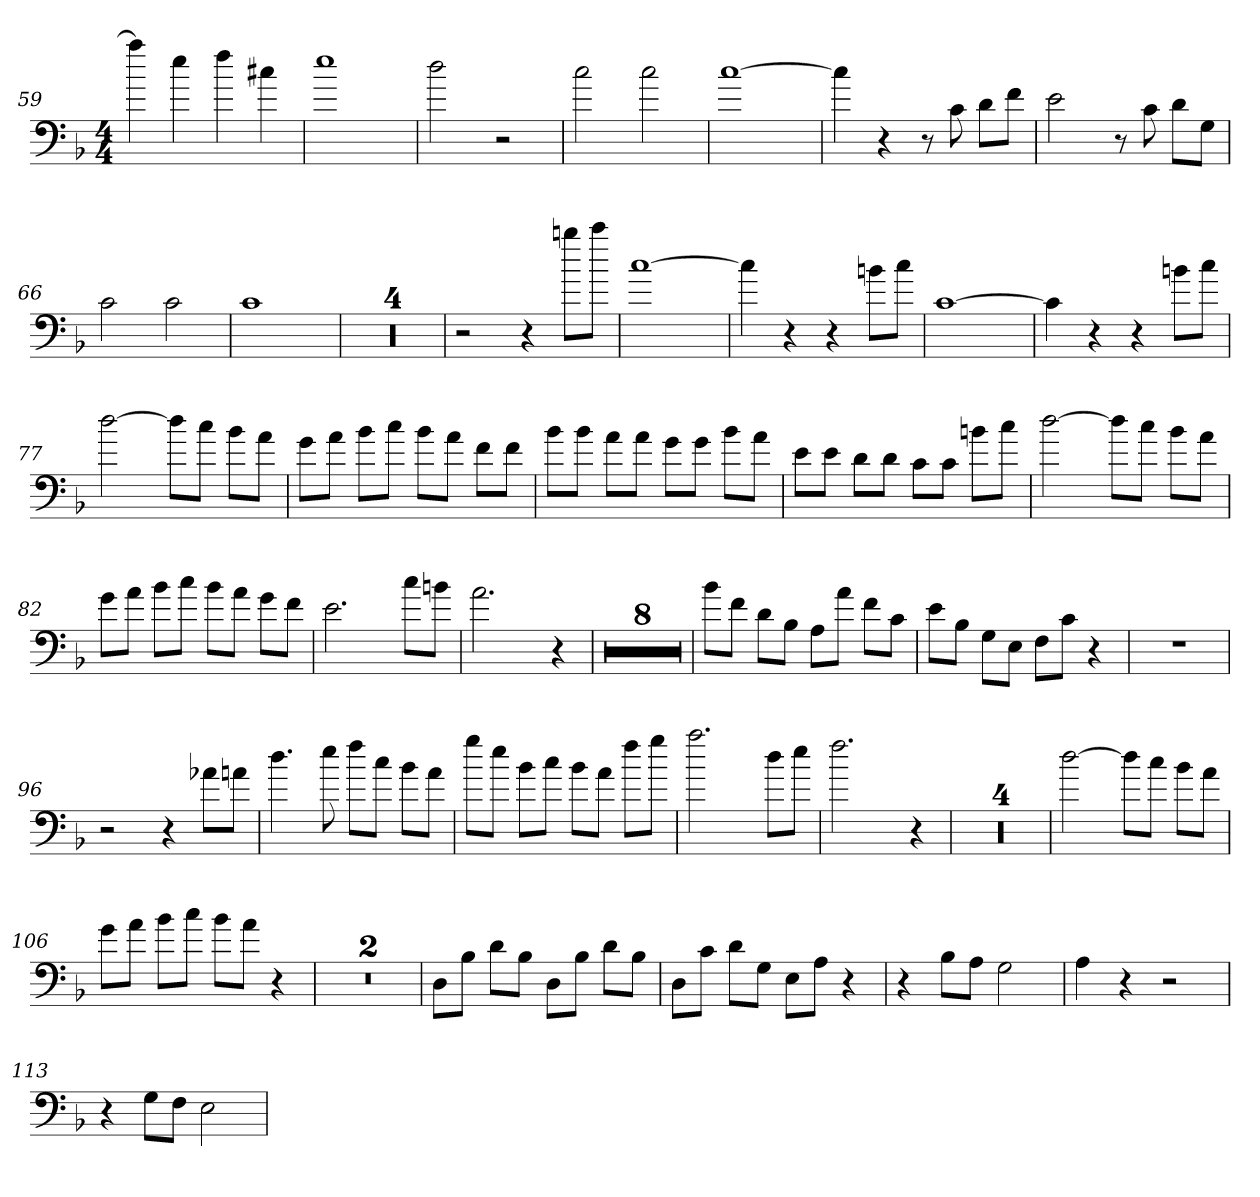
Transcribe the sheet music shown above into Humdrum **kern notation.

**kern
*part1
*staff1
*clefF4
*k[b-]
*F:
*M4/4
=59
4aa]
4ee
4ff
4cc#X
=60
1ee
=61
2dd
2r
=62
2cc
2cc
=63
[1cc
=64
4cc]
4r
8r
8c
8d\L
8f\J
=65
2e
8r
8c
8d\L
8G\J
=66
2c
2c
=67
1c
=68
1r
=69
1r
=70
1r
=71
1r
=72
2r
4r
8bbn\L
8ccc\J
=73
[1cc
=74
4cc]
4r
4r
8bn\L
8cc\J
=75
[1c
=76
4c]
4r
4r
8bn\L
8cc\J
=77
[2dd
8dd\L]
8cc\J
8b-\L
8a\J
=78
8g\L
8a\J
8b-\L
8cc\J
8b-\L
8a\J
8f\L
8f\J
=79
8b-\L
8b-\J
8a\L
8a\J
8g\L
8g\J
8b-\L
8a\J
=80
8e\L
8e\J
8d\L
8d\J
8c\L
8c\J
8bn\L
8cc\J
=81
[2dd
8dd\L]
8cc\J
8b-\L
8a\J
=82
8g\L
8a\J
8b-\L
8cc\J
8b-\L
8a\J
8g\L
8f\J
=83
2.e
8cc\L
8bn\J
=84
2.a
4r
=85
1r
=86
1r
=87
1r
=88
1r
=89
1r
=90
1r
=91
1r
=92
1r
=93
8b-\L
8f\J
8d\L
8B-\J
8A\L
8a\J
8f\L
8c\J
=94
8e\L
8B-\J
8G\L
8E\J
8F\L
8c\J
4r
=95
1r
=96
2r
4r
8a-X\L
8an\J
=97
4.dd
8ee
8ff\L
8cc\J
8b-\L
8a\J
=98
8gg\L
8ee\J
8b-\L
8cc\J
8b-\L
8a\J
8ff\L
8gg\J
=99
2.aa
8dd\L
8ee\J
=100
2.ff
4r
=101
1r
=102
1r
=103
1r
=104
1r
=105
[2dd
8dd\L]
8cc\J
8b-\L
8a\J
=106
8g\L
8a\J
8b-\L
8cc\J
8b-\L
8a\J
4r
=107
1r
=108
1r
=109
8D\L
8B-\J
8d\L
8B-\J
8D\L
8B-\J
8d\L
8B-\J
=110
8D\L
8c\J
8d\L
8G\J
8E\L
8A\J
4r
=111
4r
8B-\L
8A\J
2G
=112
4A
4r
2r
=113
4r
8G\L
8F\J
2E
=
*-
